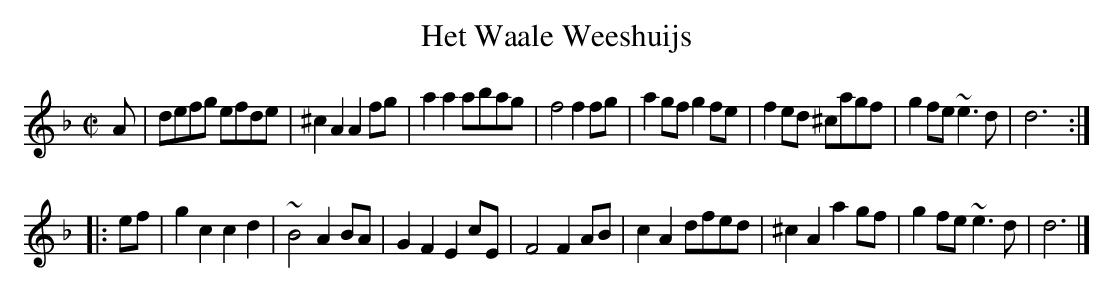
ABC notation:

X:1
T:Het Waale Weeshuijs
M:C|
K:Dmin
A|defg efde|^c2A2A2fg|a2a2abag|f4f2fg|a2gfg2fe|f2ed ^cagf|g2fe~e3d|d6:|
|:ef|g2c2c2d2|~B4A2BA|G2F2E2cE|F4F2AB|c2A2dfed|^c2A2a2gf|g2fe~e3d|d6|]
